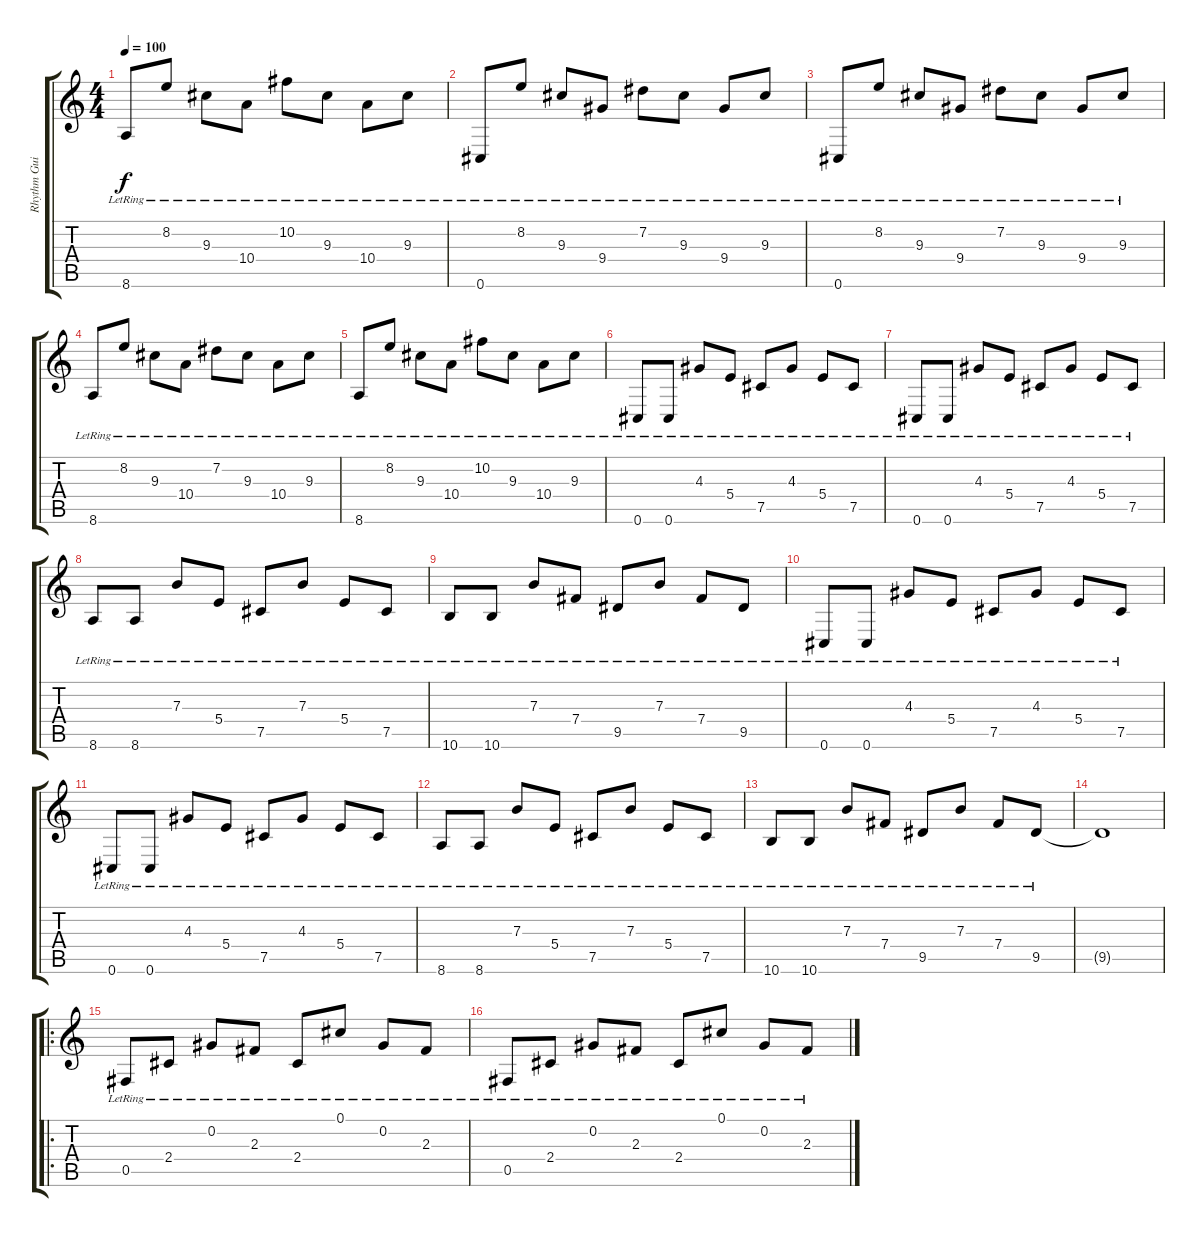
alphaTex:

\track ("Rhythm Guitar 1" "Rhythm Gui") {instrument acousticguitarnylon}
\staff {score tabs}
\tuning (Db4 Ab3 E3 B2 Gb2 Db2) {hide}
\ts (4 4)
\tempo 100
\clef g2
\ks c
8.6{lr}.8{dy f} 8.2{lr}.8 9.3{lr}.8 10.4{lr}.8 10.2{lr}.8 9.3{lr}.8 10.4{lr}.8 9.3{lr}.8 |
0.6{lr}.8 8.2{lr}.8 9.3{lr}.8 9.4{lr}.8 7.2{lr}.8 9.3{lr}.8 9.4{lr}.8 9.3{lr}.8 |
0.6{lr}.8 8.2{lr}.8 9.3{lr}.8 9.4{lr}.8 7.2{lr}.8 9.3{lr}.8 9.4{lr}.8 9.3{lr}.8 |
8.6{lr}.8 8.2{lr}.8 9.3{lr}.8 10.4{lr}.8 7.2{lr}.8 9.3{lr}.8 10.4{lr}.8 9.3{lr}.8 |
8.6{lr}.8 8.2{lr}.8 9.3{lr}.8 10.4{lr}.8 10.2{lr}.8 9.3{lr}.8 10.4{lr}.8 9.3{lr}.8 |
0.6{lr}.8 0.6{lr}.8 4.3{lr}.8 5.4{lr}.8 7.5{lr}.8 4.3{lr}.8 5.4{lr}.8 7.5{lr}.8 |
0.6{lr}.8 0.6{lr}.8 4.3{lr}.8 5.4{lr}.8 7.5{lr}.8 4.3{lr}.8 5.4{lr}.8 7.5{lr}.8 |
8.6{lr}.8 8.6{lr}.8 7.3{lr}.8 5.4{lr}.8 7.5{lr}.8 7.3{lr}.8 5.4{lr}.8 7.5{lr}.8 |
10.6{lr}.8 10.6{lr}.8 7.3{lr}.8 7.4{lr}.8 9.5{lr}.8 7.3{lr}.8 7.4{lr}.8 9.5{lr}.8 |
0.6{lr}.8 0.6{lr}.8 4.3{lr}.8 5.4{lr}.8 7.5{lr}.8 4.3{lr}.8 5.4{lr}.8 7.5{lr}.8 |
0.6{lr}.8 0.6{lr}.8 4.3{lr}.8 5.4{lr}.8 7.5{lr}.8 4.3{lr}.8 5.4{lr}.8 7.5{lr}.8 |
8.6{lr}.8 8.6{lr}.8 7.3{lr}.8 5.4{lr}.8 7.5{lr}.8 7.3{lr}.8 5.4{lr}.8 7.5{lr}.8 |
10.6{lr}.8 10.6{lr}.8 7.3{lr}.8 7.4{lr}.8 9.5{lr}.8 7.3{lr}.8 7.4{lr}.8 9.5{lr}.8 |
9.5{t}.1 |
\ro
0.5{lr}.8 2.4{lr}.8 0.2{lr}.8 2.3{lr}.8 2.4{lr}.8 0.1{lr}.8 0.2{lr}.8 2.3{lr}.8 |
0.5{lr}.8 2.4{lr}.8 0.2{lr}.8 2.3{lr}.8 2.4{lr}.8 0.1{lr}.8 0.2{lr}.8 2.3{lr}.8
